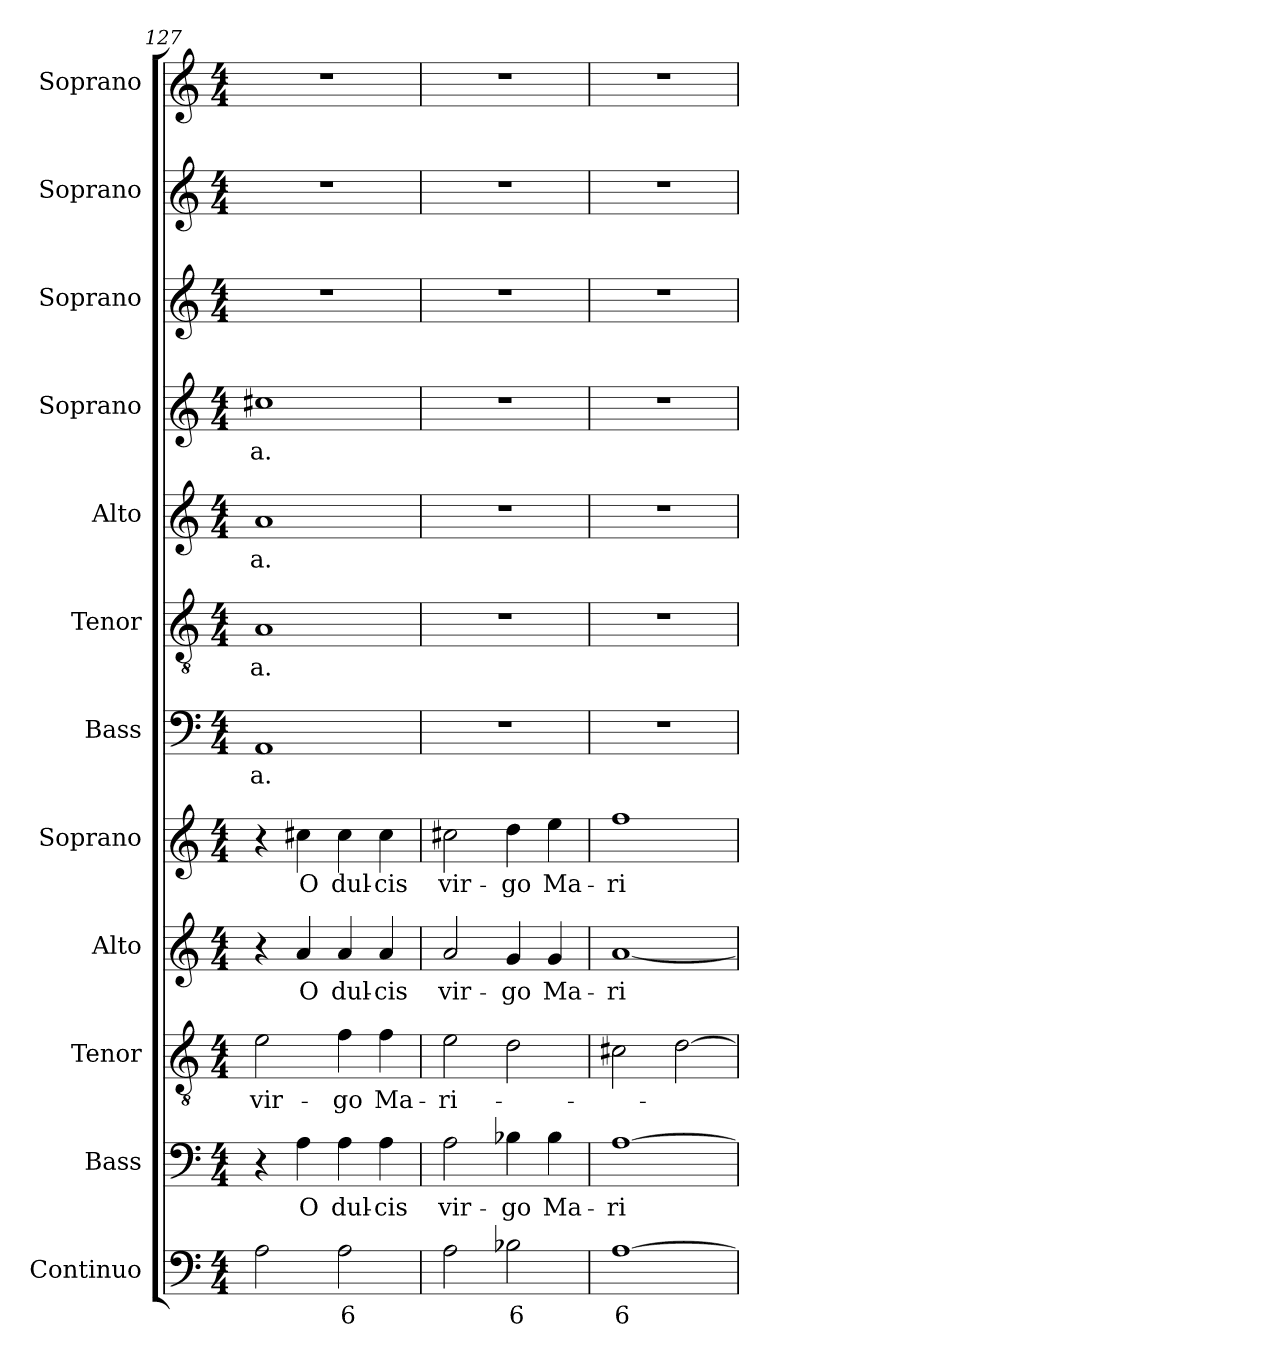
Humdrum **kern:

**kern	**text	**kern	**text	**kern	**text	**kern	**text	**kern	**text	**kern	**text	**kern	**text	**kern	**text	**kern	**text	**kern	**kern	**kern
*part12	*part12	*part11	*part11	*part10	*part10	*part9	*part9	*part8	*part8	*part7	*part7	*part6	*part6	*part5	*part5	*part4	*part4	*part3	*part2	*part1
*staff12	*staff12	*staff11	*staff11	*staff10	*staff10	*staff9	*staff9	*staff8	*staff8	*staff7	*staff7	*staff6	*staff6	*staff5	*staff5	*staff4	*staff4	*staff3	*staff2	*staff1
*I"Continuo	*	*I"Bass	*	*I"Tenor	*	*I"Alto	*	*I"Soprano	*	*I"Bass	*	*I"Tenor	*	*I"Alto	*	*I"Soprano	*	*I"Soprano	*I"Soprano	*I"Soprano
*I'Cont.	*	*I'B.	*	*I'T.	*	*I'A.	*	*I'S.	*	*I'B.	*	*I'T.	*	*I'A.	*	*I'S.	*	*I'S.	*I'S.	*I'S.
*clefF4	*	*clefF4	*	*clefGv2	*	*clefG2	*	*clefG2	*	*clefF4	*	*clefGv2	*	*clefG2	*	*clefG2	*	*clefG2	*clefG2	*clefG2
*	*	*	*	*ITrd7c12	*	*	*	*	*	*	*	*ITrd7c12	*	*	*	*	*	*	*	*
*k[]	*	*k[]	*	*k[]	*	*k[]	*	*k[]	*	*k[]	*	*k[]	*	*k[]	*	*k[]	*	*k[]	*k[]	*k[]
*C:	*	*C:	*	*C:	*	*C:	*	*C:	*	*C:	*	*C:	*	*C:	*	*C:	*	*C:	*C:	*C:
*M4/4	*	*M4/4	*	*M4/4	*	*M4/4	*	*M4/4	*	*M4/4	*	*M4/4	*	*M4/4	*	*M4/4	*	*M4/4	*M4/4	*M4/4
=127	=127	=127	=127	=127	=127	=127	=127	=127	=127	=127	=127	=127	=127	=127	=127	=127	=127	=127	=127	=127
!	!	!	!	!	!LO:LY:b:color=#000000	!	!	!	!	!	!	!	!	!	!	!	!	!	!	!
!	!	!	!	!	!	!	!	!	!	!	!LO:LY:b:color=#000000	!	!	!	!	!	!	!	!	!
!	!	!	!	!	!	!	!	!	!	!	!	!	!LO:LY:b:color=#000000	!	!	!	!	!	!	!
!	!	!	!	!	!	!	!	!	!	!	!	!	!	!	!LO:LY:b:color=#000000	!	!	!	!	!
!	!	!	!	!	!	!	!	!	!	!	!	!	!	!	!	!	!LO:LY:b:color=#000000	!	!	!
2Ai\	.	4r	.	2Ei\	vir-	4r	.	4r	.	1AAi	-a.	1AAi	-a.	1ai	-a.	1cc#Xi	-a.	1r	1r	1r
!	!	!	!LO:LY:b:color=#000000	!	!	!	!	!	!	!	!	!	!	!	!	!	!	!	!	!
!	!	!	!	!	!	!	!LO:LY:b:color=#000000	!	!	!	!	!	!	!	!	!	!	!	!	!
!	!	!	!	!	!	!	!	!	!LO:LY:b:color=#000000	!	!	!	!	!	!	!	!	!	!	!
.	.	4Ai\	O	.	.	4ai/	O	4cc#Xi\	O	.	.	.	.	.	.	.	.	.	.	.
!	!LO:LY:b:color=#000000	!	!	!	!	!	!	!	!	!	!	!	!	!	!	!	!	!	!	!
!	!	!	!LO:LY:b:color=#000000	!	!	!	!	!	!	!	!	!	!	!	!	!	!	!	!	!
!	!	!	!	!	!LO:LY:b:color=#000000	!	!	!	!	!	!	!	!	!	!	!	!	!	!	!
!	!	!	!	!	!	!	!LO:LY:b:color=#000000	!	!	!	!	!	!	!	!	!	!	!	!	!
!	!	!	!	!	!	!	!	!	!LO:LY:b:color=#000000	!	!	!	!	!	!	!	!	!	!	!
2Ai\	6	4Ai\	dul-	4Fi\	-go	4ai/	dul-	4cc#i\	dul-	.	.	.	.	.	.	.	.	.	.	.
!	!	!	!LO:LY:b:color=#000000	!	!	!	!	!	!	!	!	!	!	!	!	!	!	!	!	!
!	!	!	!	!	!LO:LY:b:color=#000000	!	!	!	!	!	!	!	!	!	!	!	!	!	!	!
!	!	!	!	!	!	!	!LO:LY:b:color=#000000	!	!	!	!	!	!	!	!	!	!	!	!	!
!	!	!	!	!	!	!	!	!	!LO:LY:b:color=#000000	!	!	!	!	!	!	!	!	!	!	!
.	.	4Ai\	-cis	4Fi\	Ma-	4ai/	-cis	4cc#i\	-cis	.	.	.	.	.	.	.	.	.	.	.
=128	=128	=128	=128	=128	=128	=128	=128	=128	=128	=128	=128	=128	=128	=128	=128	=128	=128	=128	=128	=128
!	!	!	!LO:LY:b:color=#000000	!	!	!	!	!	!	!	!	!	!	!	!	!	!	!	!	!
!	!	!	!	!	!LO:LY:b:color=#000000	!	!	!	!	!	!	!	!	!	!	!	!	!	!	!
!	!	!	!	!	!	!	!LO:LY:b:color=#000000	!	!	!	!	!	!	!	!	!	!	!	!	!
!	!	!	!	!	!	!	!	!	!LO:LY:b:color=#000000	!	!	!	!	!	!	!	!	!	!	!
2Ai\	.	2Ai\	vir-	2Ei\	-ri-	2ai/	vir-	2cc#Xi\	vir-	1r	.	1r	.	1r	.	1r	.	1r	1r	1r
!	!LO:LY:b:color=#000000	!	!	!	!	!	!	!	!	!	!	!	!	!	!	!	!	!	!	!
!	!	!	!LO:LY:b:color=#000000	!	!	!	!	!	!	!	!	!	!	!	!	!	!	!	!	!
!	!	!	!	!	!	!	!LO:LY:b:color=#000000	!	!	!	!	!	!	!	!	!	!	!	!	!
!	!	!	!	!	!	!	!	!	!LO:LY:b:color=#000000	!	!	!	!	!	!	!	!	!	!	!
2B-Xi\	6	4B-Xi\	-go	2Di\	.	4gi/	-go	4ddi\	-go	.	.	.	.	.	.	.	.	.	.	.
!	!	!	!LO:LY:b:color=#000000	!	!	!	!	!	!	!	!	!	!	!	!	!	!	!	!	!
!	!	!	!	!	!	!	!LO:LY:b:color=#000000	!	!	!	!	!	!	!	!	!	!	!	!	!
!	!	!	!	!	!	!	!	!	!LO:LY:b:color=#000000	!	!	!	!	!	!	!	!	!	!	!
.	.	4B-i\	Ma-	.	.	4gi/	Ma-	4eei\	Ma-	.	.	.	.	.	.	.	.	.	.	.
=129	=129	=129	=129	=129	=129	=129	=129	=129	=129	=129	=129	=129	=129	=129	=129	=129	=129	=129	=129	=129
!	!LO:LY:b:color=#000000	!	!	!	!	!	!	!	!	!	!	!	!	!	!	!	!	!	!	!
!	!	!	!LO:LY:b:color=#000000	!	!	!	!	!	!	!	!	!	!	!	!	!	!	!	!	!
!	!	!	!	!	!	!	!LO:LY:b:color=#000000	!	!	!	!	!	!	!	!	!	!	!	!	!
!	!	!	!	!	!	!	!	!	!LO:LY:b:color=#000000	!	!	!	!	!	!	!	!	!	!	!
[>1Ai	6	[>1Ai	-ri-	2C#Xi\	.	[<1ai	-ri-	1ffi	-ri-	1r	.	1r	.	1r	.	1r	.	1r	1r	1r
.	.	.	.	[>2Di\	.	.	.	.	.	.	.	.	.	.	.	.	.	.	.	.
=	=	=	=	=	=	=	=	=	=	=	=	=	=	=	=	=	=	=	=	=
*-	*-	*-	*-	*-	*-	*-	*-	*-	*-	*-	*-	*-	*-	*-	*-	*-	*-	*-	*-	*-
